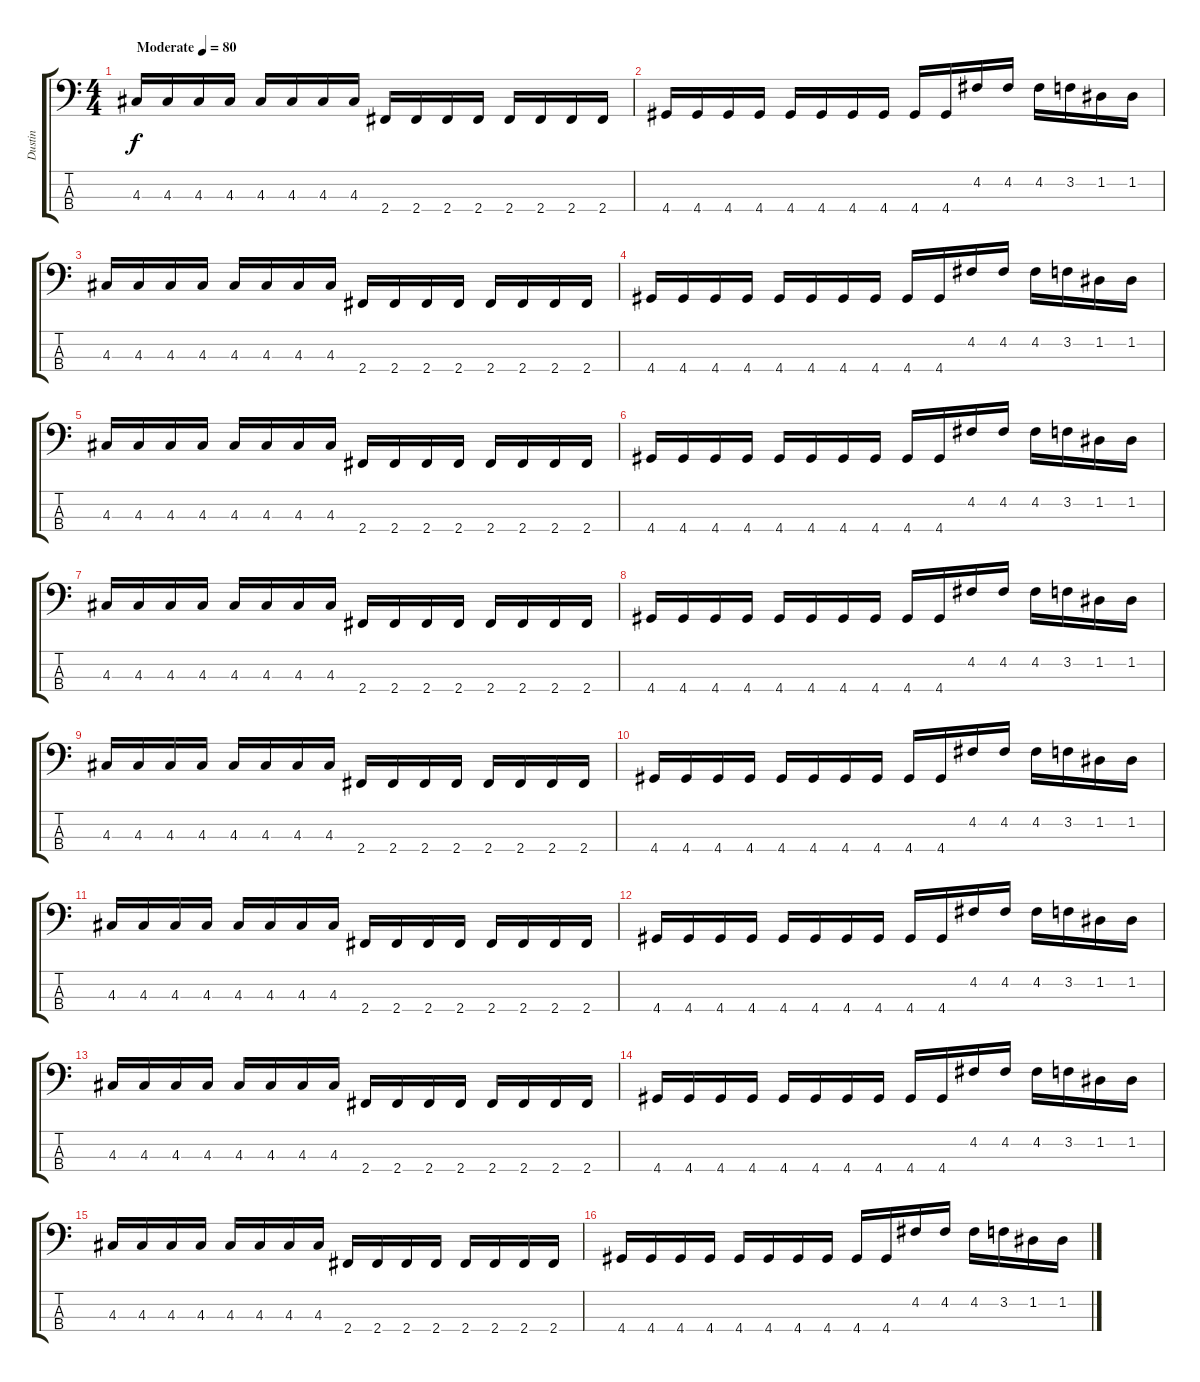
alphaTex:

\track ("Dustin" "Dustin") {instrument electricbassfinger}
\staff {score tabs}
\tuning (G2 D2 A1 E1) {hide}
\ts (4 4)
\tempo (80 "Moderate")
\clef f4
\ks c
4.3.16{dy f instrument electricbassfinger} 4.3.16 4.3.16 4.3.16 4.3.16 4.3.16 4.3.16 4.3.16 2.4.16 2.4.16 2.4.16 2.4.16 2.4.16 2.4.16 2.4.16 2.4.16 |
4.4.16 4.4.16 4.4.16 4.4.16 4.4.16 4.4.16 4.4.16 4.4.16 4.4.16 4.4.16 4.2.16 4.2.16 4.2.16 3.2.16 1.2.16 1.2.16 |
4.3.16 4.3.16 4.3.16 4.3.16 4.3.16 4.3.16 4.3.16 4.3.16 2.4.16 2.4.16 2.4.16 2.4.16 2.4.16 2.4.16 2.4.16 2.4.16 |
4.4.16 4.4.16 4.4.16 4.4.16 4.4.16 4.4.16 4.4.16 4.4.16 4.4.16 4.4.16 4.2.16 4.2.16 4.2.16 3.2.16 1.2.16 1.2.16 |
4.3.16 4.3.16 4.3.16 4.3.16 4.3.16 4.3.16 4.3.16 4.3.16 2.4.16 2.4.16 2.4.16 2.4.16 2.4.16 2.4.16 2.4.16 2.4.16 |
4.4.16 4.4.16 4.4.16 4.4.16 4.4.16 4.4.16 4.4.16 4.4.16 4.4.16 4.4.16 4.2.16 4.2.16 4.2.16 3.2.16 1.2.16 1.2.16 |
4.3.16 4.3.16 4.3.16 4.3.16 4.3.16 4.3.16 4.3.16 4.3.16 2.4.16 2.4.16 2.4.16 2.4.16 2.4.16 2.4.16 2.4.16 2.4.16 |
4.4.16 4.4.16 4.4.16 4.4.16 4.4.16 4.4.16 4.4.16 4.4.16 4.4.16 4.4.16 4.2.16 4.2.16 4.2.16 3.2.16 1.2.16 1.2.16 |
4.3.16 4.3.16 4.3.16 4.3.16 4.3.16 4.3.16 4.3.16 4.3.16 2.4.16 2.4.16 2.4.16 2.4.16 2.4.16 2.4.16 2.4.16 2.4.16 |
4.4.16 4.4.16 4.4.16 4.4.16 4.4.16 4.4.16 4.4.16 4.4.16 4.4.16 4.4.16 4.2.16 4.2.16 4.2.16 3.2.16 1.2.16 1.2.16 |
4.3.16 4.3.16 4.3.16 4.3.16 4.3.16 4.3.16 4.3.16 4.3.16 2.4.16 2.4.16 2.4.16 2.4.16 2.4.16 2.4.16 2.4.16 2.4.16 |
4.4.16 4.4.16 4.4.16 4.4.16 4.4.16 4.4.16 4.4.16 4.4.16 4.4.16 4.4.16 4.2.16 4.2.16 4.2.16 3.2.16 1.2.16 1.2.16 |
4.3.16 4.3.16 4.3.16 4.3.16 4.3.16 4.3.16 4.3.16 4.3.16 2.4.16 2.4.16 2.4.16 2.4.16 2.4.16 2.4.16 2.4.16 2.4.16 |
4.4.16 4.4.16 4.4.16 4.4.16 4.4.16 4.4.16 4.4.16 4.4.16 4.4.16 4.4.16 4.2.16 4.2.16 4.2.16 3.2.16 1.2.16 1.2.16 |
4.3.16 4.3.16 4.3.16 4.3.16 4.3.16 4.3.16 4.3.16 4.3.16 2.4.16 2.4.16 2.4.16 2.4.16 2.4.16 2.4.16 2.4.16 2.4.16 |
4.4.16 4.4.16 4.4.16 4.4.16 4.4.16 4.4.16 4.4.16 4.4.16 4.4.16 4.4.16 4.2.16 4.2.16 4.2.16 3.2.16 1.2.16 1.2.16
